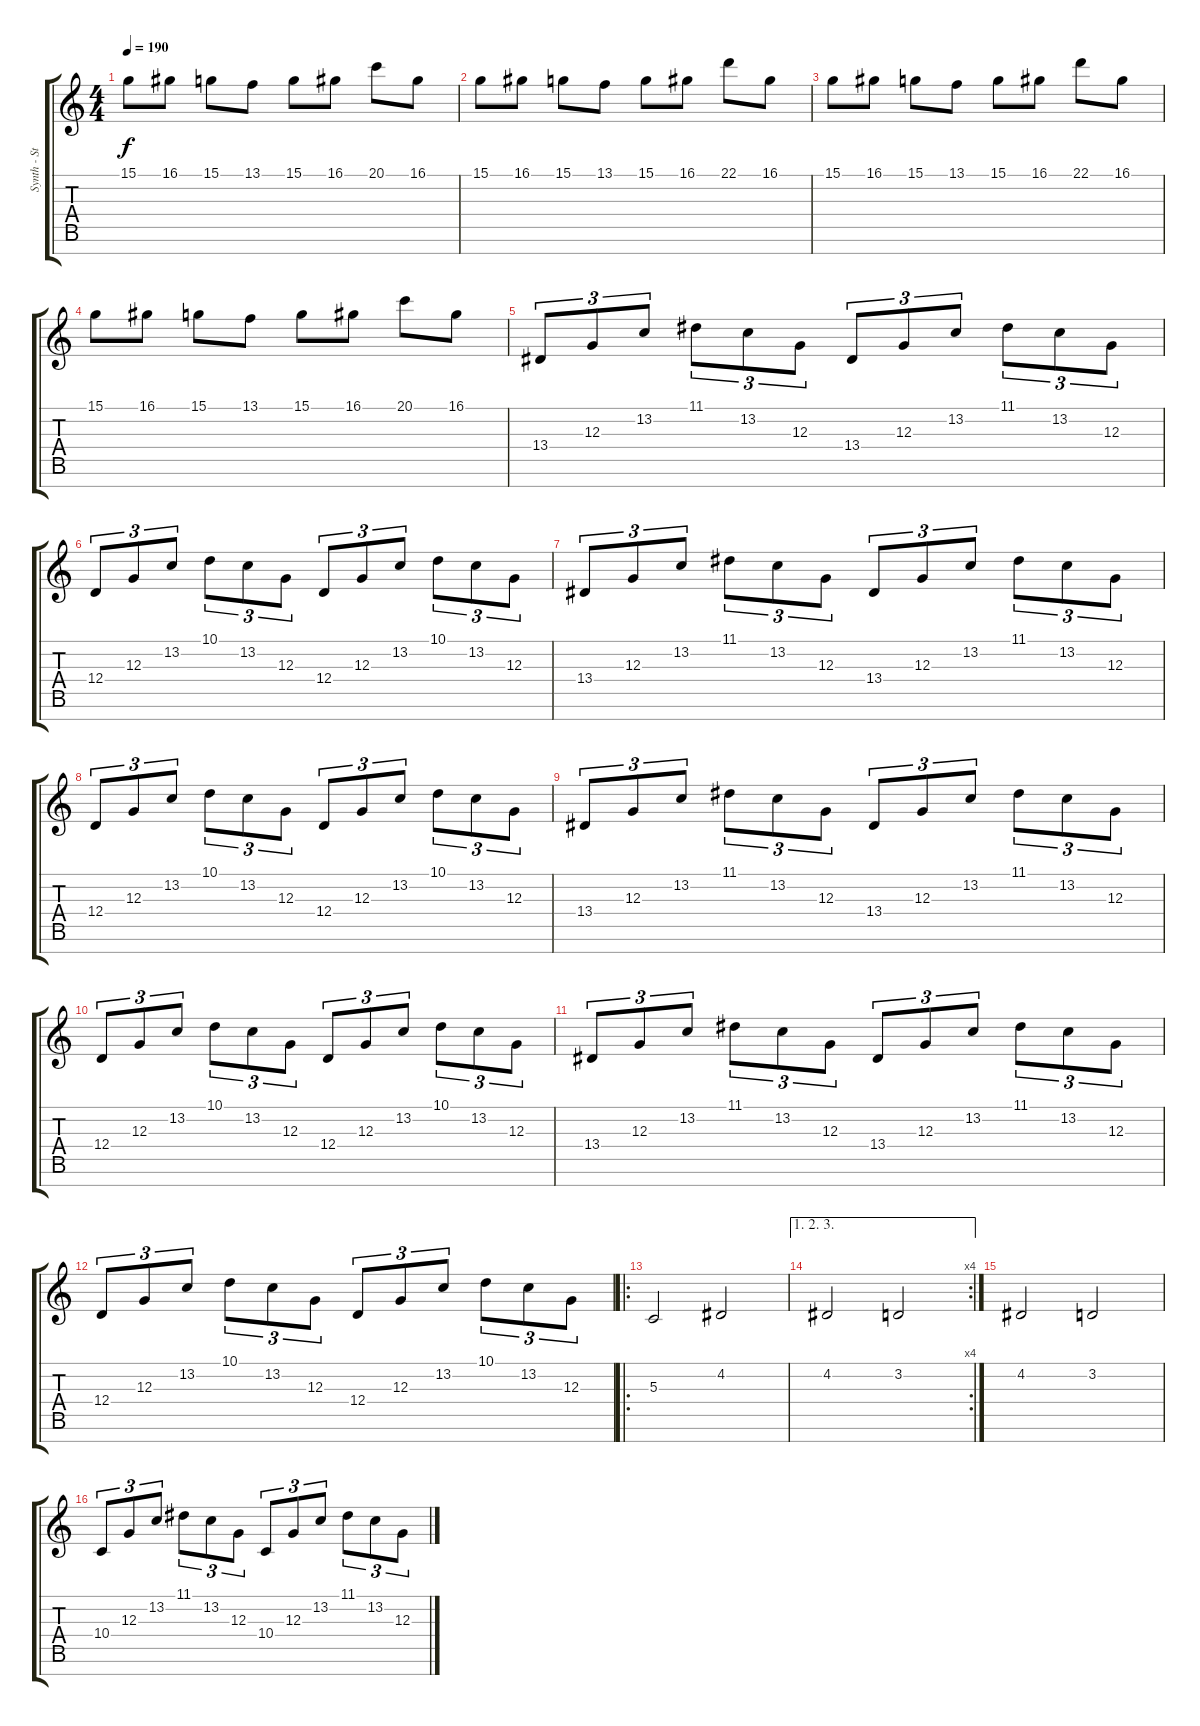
\track ("Synth - Strings" "Synth - St") {instrument stringensemble1}
\staff {score tabs}
\tuning (E4 B3 G3 D3 A2 E2 B1) {hide}
\ts (4 4)
\tempo 190
\clef g2
\ks c
15.1.8{dy f} 16.1.8 15.1.8 13.1.8 15.1.8 16.1.8 20.1.8 16.1.8 |
15.1.8 16.1.8 15.1.8 13.1.8 15.1.8 16.1.8 22.1.8 16.1.8 |
15.1.8 16.1.8 15.1.8 13.1.8 15.1.8 16.1.8 22.1.8 16.1.8 |
15.1.8 16.1.8 15.1.8 13.1.8 15.1.8 16.1.8 20.1.8 16.1.8 |
13.4.8{tu (3 2)} 12.3.8{tu (3 2)} 13.2.8{tu (3 2)} 11.1.8{tu (3 2)} 13.2.8{tu (3 2)} 12.3.8{tu (3 2)} 13.4.8{tu (3 2)} 12.3.8{tu (3 2)} 13.2.8{tu (3 2)} 11.1.8{tu (3 2)} 13.2.8{tu (3 2)} 12.3.8{tu (3 2)} |
12.4.8{tu (3 2)} 12.3.8{tu (3 2)} 13.2.8{tu (3 2)} 10.1.8{tu (3 2)} 13.2.8{tu (3 2)} 12.3.8{tu (3 2)} 12.4.8{tu (3 2)} 12.3.8{tu (3 2)} 13.2.8{tu (3 2)} 10.1.8{tu (3 2)} 13.2.8{tu (3 2)} 12.3.8{tu (3 2)} |
13.4.8{tu (3 2)} 12.3.8{tu (3 2)} 13.2.8{tu (3 2)} 11.1.8{tu (3 2)} 13.2.8{tu (3 2)} 12.3.8{tu (3 2)} 13.4.8{tu (3 2)} 12.3.8{tu (3 2)} 13.2.8{tu (3 2)} 11.1.8{tu (3 2)} 13.2.8{tu (3 2)} 12.3.8{tu (3 2)} |
12.4.8{tu (3 2)} 12.3.8{tu (3 2)} 13.2.8{tu (3 2)} 10.1.8{tu (3 2)} 13.2.8{tu (3 2)} 12.3.8{tu (3 2)} 12.4.8{tu (3 2)} 12.3.8{tu (3 2)} 13.2.8{tu (3 2)} 10.1.8{tu (3 2)} 13.2.8{tu (3 2)} 12.3.8{tu (3 2)} |
13.4.8{tu (3 2)} 12.3.8{tu (3 2)} 13.2.8{tu (3 2)} 11.1.8{tu (3 2)} 13.2.8{tu (3 2)} 12.3.8{tu (3 2)} 13.4.8{tu (3 2)} 12.3.8{tu (3 2)} 13.2.8{tu (3 2)} 11.1.8{tu (3 2)} 13.2.8{tu (3 2)} 12.3.8{tu (3 2)} |
12.4.8{tu (3 2)} 12.3.8{tu (3 2)} 13.2.8{tu (3 2)} 10.1.8{tu (3 2)} 13.2.8{tu (3 2)} 12.3.8{tu (3 2)} 12.4.8{tu (3 2)} 12.3.8{tu (3 2)} 13.2.8{tu (3 2)} 10.1.8{tu (3 2)} 13.2.8{tu (3 2)} 12.3.8{tu (3 2)} |
13.4.8{tu (3 2)} 12.3.8{tu (3 2)} 13.2.8{tu (3 2)} 11.1.8{tu (3 2)} 13.2.8{tu (3 2)} 12.3.8{tu (3 2)} 13.4.8{tu (3 2)} 12.3.8{tu (3 2)} 13.2.8{tu (3 2)} 11.1.8{tu (3 2)} 13.2.8{tu (3 2)} 12.3.8{tu (3 2)} |
12.4.8{tu (3 2)} 12.3.8{tu (3 2)} 13.2.8{tu (3 2)} 10.1.8{tu (3 2)} 13.2.8{tu (3 2)} 12.3.8{tu (3 2)} 12.4.8{tu (3 2)} 12.3.8{tu (3 2)} 13.2.8{tu (3 2)} 10.1.8{tu (3 2)} 13.2.8{tu (3 2)} 12.3.8{tu (3 2)} |
\ro
5.3.2 4.2.2 |
\ae (1 2 3)
\rc 4
4.2.2 3.2.2 |
4.2.2 3.2.2 |
10.4.8{tu (3 2)} 12.3.8{tu (3 2)} 13.2.8{tu (3 2)} 11.1.8{tu (3 2)} 13.2.8{tu (3 2)} 12.3.8{tu (3 2)} 10.4.8{tu (3 2)} 12.3.8{tu (3 2)} 13.2.8{tu (3 2)} 11.1.8{tu (3 2)} 13.2.8{tu (3 2)} 12.3.8{tu (3 2)}
